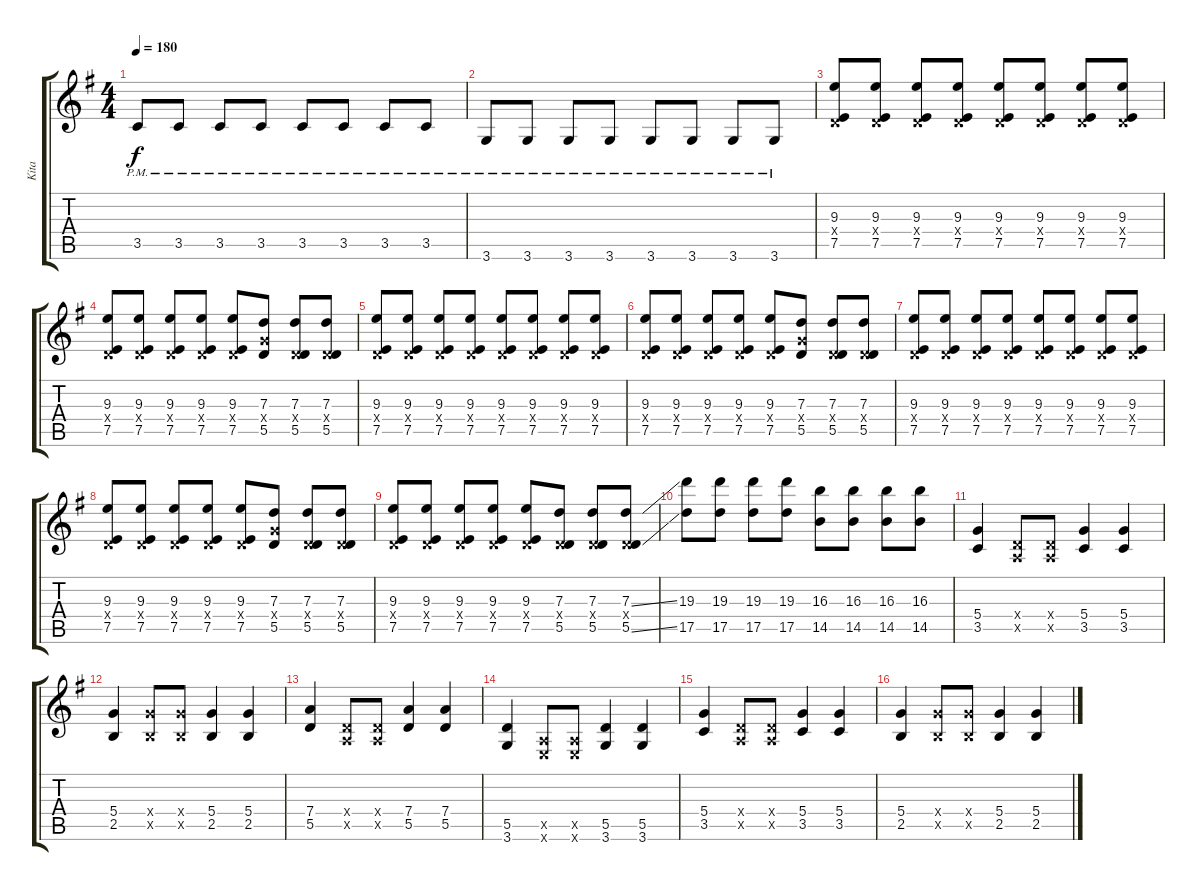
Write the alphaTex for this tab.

\track ("Kita " "Kita ") {instrument overdrivenguitar}
\staff {score tabs}
\tuning (E4 B3 G3 D3 A2 E2) {hide}
\ts (4 4)
\tempo 180
\clef g2
\ks g
3.5{pm}.8{dy f} 3.5{pm}.8 3.5{pm}.8 3.5{pm}.8 3.5{pm}.8 3.5{pm}.8 3.5{pm}.8 3.5{pm}.8 |
3.6{pm}.8 3.6{pm}.8 3.6{pm}.8 3.6{pm}.8 3.6{pm}.8 3.6{pm}.8 3.6{pm}.8 3.6{pm}.8 |
(9.3 0.4{x} 7.5).8 (9.3 0.4{x} 7.5).8 (9.3 0.4{x} 7.5).8 (9.3 0.4{x} 7.5).8 (9.3 0.4{x} 7.5).8 (9.3 0.4{x} 7.5).8 (9.3 0.4{x} 7.5).8 (9.3 0.4{x} 7.5).8 |
(9.3 0.4{x} 7.5).8 (9.3 0.4{x} 7.5).8 (9.3 0.4{x} 7.5).8 (9.3 0.4{x} 7.5).8 (9.3 0.4{x} 7.5).8 (7.3 5.4{x} 5.5).8 (7.3 0.4{x} 5.5).8 (7.3 0.4{x} 5.5).8 |
(9.3 0.4{x} 7.5).8 (9.3 0.4{x} 7.5).8 (9.3 0.4{x} 7.5).8 (9.3 0.4{x} 7.5).8 (9.3 0.4{x} 7.5).8 (9.3 0.4{x} 7.5).8 (9.3 0.4{x} 7.5).8 (9.3 0.4{x} 7.5).8 |
(9.3 0.4{x} 7.5).8 (9.3 0.4{x} 7.5).8 (9.3 0.4{x} 7.5).8 (9.3 0.4{x} 7.5).8 (9.3 0.4{x} 7.5).8 (7.3 5.4{x} 5.5).8 (7.3 0.4{x} 5.5).8 (7.3 0.4{x} 5.5).8 |
(9.3 0.4{x} 7.5).8 (9.3 0.4{x} 7.5).8 (9.3 0.4{x} 7.5).8 (9.3 0.4{x} 7.5).8 (9.3 0.4{x} 7.5).8 (9.3 0.4{x} 7.5).8 (9.3 0.4{x} 7.5).8 (9.3 0.4{x} 7.5).8 |
(9.3 0.4{x} 7.5).8 (9.3 0.4{x} 7.5).8 (9.3 0.4{x} 7.5).8 (9.3 0.4{x} 7.5).8 (9.3 0.4{x} 7.5).8 (7.3 5.4{x} 5.5).8 (7.3 0.4{x} 5.5).8 (7.3 0.4{x} 5.5).8 |
(9.3 0.4{x} 7.5).8 (9.3 0.4{x} 7.5).8 (9.3 0.4{x} 7.5).8 (9.3 0.4{x} 7.5).8 (9.3 0.4{x} 7.5).8 (7.3 0.4{x} 5.5).8 (7.3 0.4{x} 5.5).8 (7.3{ss} 0.4{x} 5.5{ss}).8 |
(19.3 17.5).8 (19.3 17.5).8 (19.3 17.5).8 (19.3 17.5).8 (16.3 14.5).8 (16.3 14.5).8 (16.3 14.5).8 (16.3 14.5).8 |
(5.4 3.5).4 (0.4{x} 0.5{x}).8 (0.4{x} 0.5{x}).8 (5.4 3.5).4 (5.4 3.5).4 |
(5.4 2.5).4 (5.4{x} 2.5{x}).8 (5.4{x} 2.5{x}).8 (5.4 2.5).4 (5.4 2.5).4 |
(7.4 5.5).4 (0.4{x} 0.5{x}).8 (0.4{x} 0.5{x}).8 (7.4 5.5).4 (7.4 5.5).4 |
(5.5 3.6).4 (0.5{x} 0.6{x}).8 (0.5{x} 0.6{x}).8 (5.5 3.6).4 (5.5 3.6).4 |
(5.4 3.5).4 (0.4{x} 0.5{x}).8 (0.4{x} 0.5{x}).8 (5.4 3.5).4 (5.4 3.5).4 |
(5.4 2.5).4 (5.4{x} 2.5{x}).8 (5.4{x} 2.5{x}).8 (5.4 2.5).4 (5.4 2.5).4
